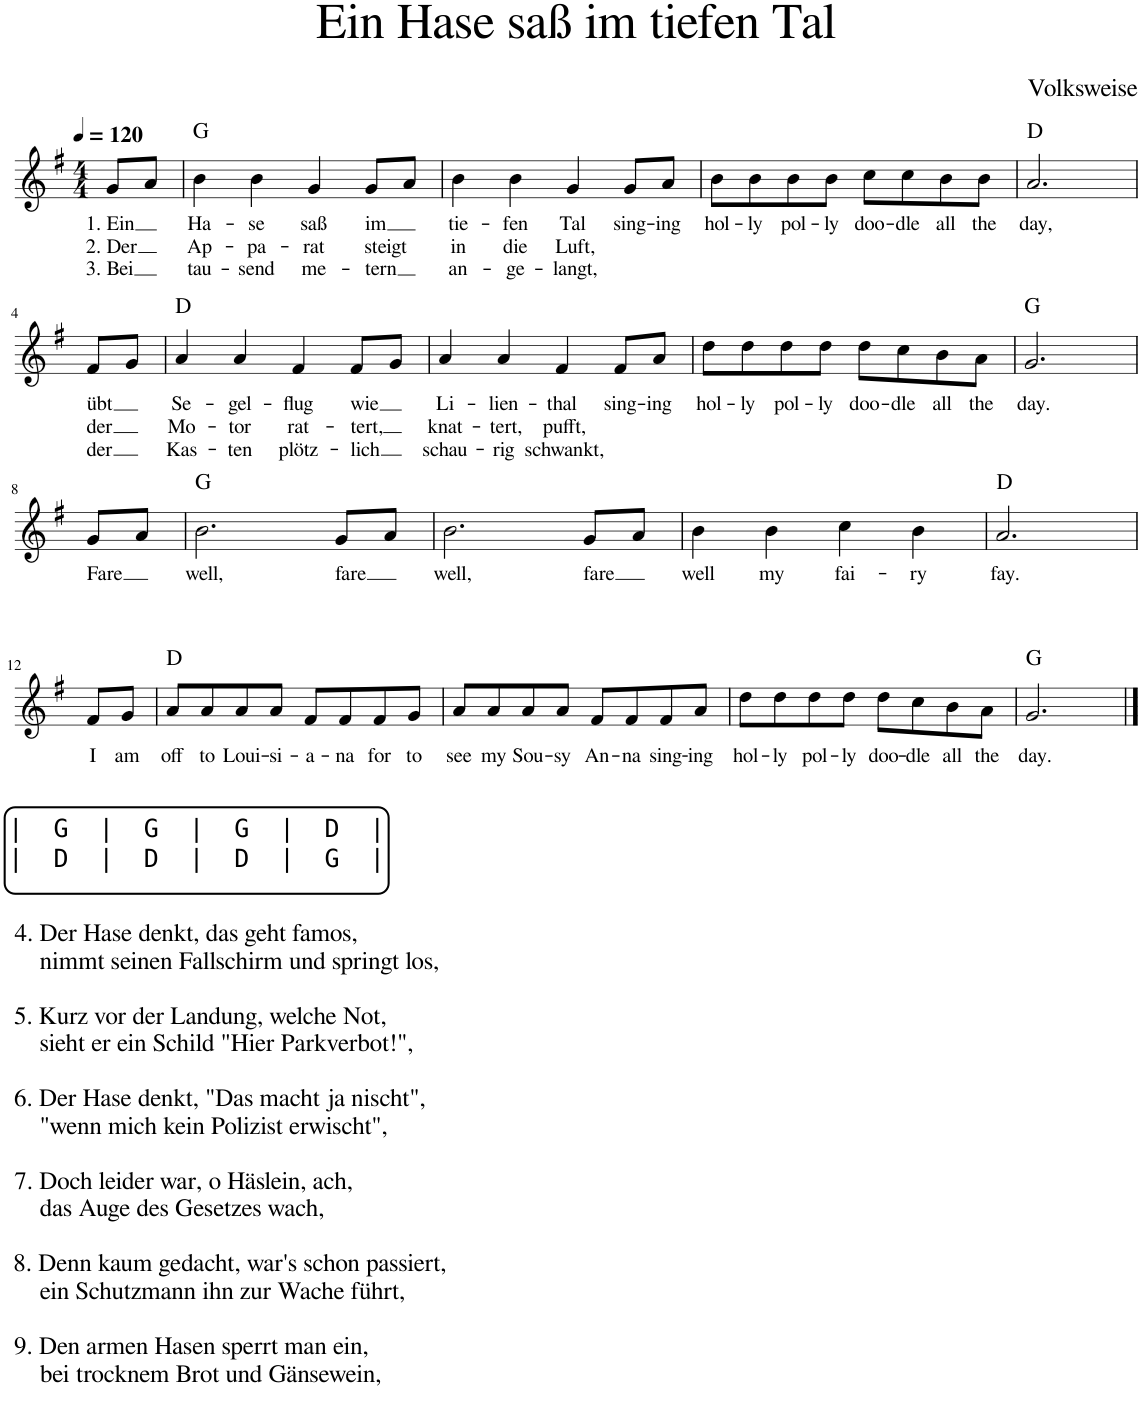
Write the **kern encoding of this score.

**kern	**text	**text	**text	**harte
*part1	*part1	*part1	*part1	*part1
*staff1	*staff1	*staff1	*staff1	*
*I"Klassische Gitarre	*	*	*	*
*I'Git.	*	*	*	*
*clefG2	*	*	*	*
*k[f#]	*	*	*	*
*M4/4	*	*	*	*
*MM120	*	*	*	*
=	=	=	=	=
!	!LO:LY:b	!LO:LY:b	!LO:LY:b	!
8g/L	1. Ein	2. Der	3. Bei	.
8a/J	.	.	.	.
=1	=1	=1	=1	=1
!	!LO:LY:b	!LO:LY:b	!LO:LY:b	!
4b\	Ha-	Ap-	tau-	G:maj
!	!LO:LY:b	!LO:LY:b	!LO:LY:b	!
4b\	-se	-pa-	-send	.
!	!LO:LY:b	!LO:LY:b	!LO:LY:b	!
4g/	saß	-rat	me-	.
!	!LO:LY:b	!LO:LY:b	!LO:LY:b	!
8g/L	im	steigt	-tern	.
8a/J	.	.	.	.
=2	=2	=2	=2	=2
!	!LO:LY:b	!LO:LY:b	!LO:LY:b	!
4b\	tie-	in	an-	.
!	!LO:LY:b	!LO:LY:b	!LO:LY:b	!
4b\	-fen	die	-ge-	.
!	!LO:LY:b	!LO:LY:b	!LO:LY:b	!
4g/	Tal	Luft,	-langt,	.
!	!LO:LY:b	!	!	!
8g/L	sing-	.	.	.
!	!LO:LY:b	!	!	!
8a/J	-ing	.	.	.
=3	=3	=3	=3	=3
!	!LO:LY:b	!	!	!
8b\L	hol-	.	.	.
!	!LO:LY:b	!	!	!
8b\	-ly	.	.	.
!	!LO:LY:b	!	!	!
8b\	pol-	.	.	.
!	!LO:LY:b	!	!	!
8b\J	-ly	.	.	.
!	!LO:LY:b	!	!	!
8cc\L	doo-	.	.	.
!	!LO:LY:b	!	!	!
8cc\	-dle	.	.	.
!	!LO:LY:b	!	!	!
8b\	all	.	.	.
!	!LO:LY:b	!	!	!
8b\J	the	.	.	.
=3X1	=3X1	=3X1	=3X1	=3X1
!	!LO:LY:b	!	!	!
2.a/	day,	.	.	D:maj
!!LO:LB:g=z
=4	=4	=4	=4	=4
!	!LO:LY:b	!LO:LY:b	!LO:LY:b	!
8f#/L	übt	der	der	.
8g/J	.	.	.	.
=5	=5	=5	=5	=5
!	!LO:LY:b	!LO:LY:b	!LO:LY:b	!
4a/	Se-	Mo-	Kas-	D:maj
!	!LO:LY:b	!LO:LY:b	!LO:LY:b	!
4a/	-gel-	-tor	-ten	.
!	!LO:LY:b	!LO:LY:b	!LO:LY:b	!
4f#/	-flug	rat-	plötz-	.
!	!LO:LY:b	!LO:LY:b	!LO:LY:b	!
8f#/L	wie	-tert,	-lich	.
8g/J	.	.	.	.
=6	=6	=6	=6	=6
!	!LO:LY:b	!LO:LY:b	!LO:LY:b	!
4a/	Li-	knat-	schau-	.
!	!LO:LY:b	!LO:LY:b	!LO:LY:b	!
4a/	-lien-	-tert,	-rig	.
!	!LO:LY:b	!LO:LY:b	!LO:LY:b	!
4f#/	-thal	pufft,	schwankt,	.
!	!LO:LY:b	!	!	!
8f#/L	sing-	.	.	.
!	!LO:LY:b	!	!	!
8a/J	-ing	.	.	.
=7	=7	=7	=7	=7
!	!LO:LY:b	!	!	!
8dd\L	hol-	.	.	.
!	!LO:LY:b	!	!	!
8dd\	-ly	.	.	.
!	!LO:LY:b	!	!	!
8dd\	pol-	.	.	.
!	!LO:LY:b	!	!	!
8dd\J	-ly	.	.	.
!	!LO:LY:b	!	!	!
8dd\L	doo-	.	.	.
!	!LO:LY:b	!	!	!
8cc\	-dle	.	.	.
!	!LO:LY:b	!	!	!
8b\	all	.	.	.
!	!LO:LY:b	!	!	!
8a\J	the	.	.	.
=7X2	=7X2	=7X2	=7X2	=7X2
!	!LO:LY:b	!	!	!
2.g/	day.	.	.	G:maj
!!LO:LB:g=z
=8	=8	=8	=8	=8
!	!LO:LY:b	!	!	!
8g/L	Fare	.	.	.
8a/J	.	.	.	.
=9	=9	=9	=9	=9
!	!LO:LY:b	!	!	!
2.b\	well,	.	.	G:maj
!	!LO:LY:b	!	!	!
8g/L	fare	.	.	.
8a/J	.	.	.	.
=10	=10	=10	=10	=10
!	!LO:LY:b	!	!	!
2.b\	well,	.	.	.
!	!LO:LY:b	!	!	!
8g/L	fare	.	.	.
8a/J	.	.	.	.
=11	=11	=11	=11	=11
!	!LO:LY:b	!	!	!
4b\	well	.	.	.
!	!LO:LY:b	!	!	!
4b\	my	.	.	.
!	!LO:LY:b	!	!	!
4cc\	fai-	.	.	.
!	!LO:LY:b	!	!	!
4b\	-ry	.	.	.
=11X3	=11X3	=11X3	=11X3	=11X3
!	!LO:LY:b	!	!	!
2.a/	fay.	.	.	D:maj
!!LO:LB:g=z
=12	=12	=12	=12	=12
!LO:TX:b:t=4. Der Hase denkt, das geht famos,	!	!	!	!
!LO:TX:b:t=nimmt seinen Fallschirm und springt los,	!	!	!	!
!LO:TX:b:t=5. Kurz vor der Landung, welche Not,	!	!	!	!
!LO:TX:b:t=sieht er ein Schild "Hier Parkverbot!",	!	!	!	!
!LO:TX:b:t=6. Der Hase denkt, "Das macht ja nischt",	!	!	!	!
!LO:TX:b:t="wenn mich kein Polizist erwischt",	!	!	!	!
!LO:TX:b:t=7. Doch leider war, o Häslein, ach,	!	!	!	!
!LO:TX:b:t=das Auge des Gesetzes wach,	!	!	!	!
!LO:TX:b:t=8. Denn kaum gedacht, war's schon passiert,	!	!	!	!
!LO:TX:b:t=ein Schutzmann ihn zur Wache führt,	!	!	!	!
!LO:TX:b:t=9. Den armen Hasen sperrt man ein,	!	!	!	!
!LO:TX:b:t=bei trocknem Brot und Gänsewein,	!	!	!	!
!LO:TX:b:t=|  G  |  G  |  G  |  D  |	!	!	!	!
!LO:TX:b:t=|  D  |  D  |  D  |  G  |	!	!	!	!
!	!LO:LY:b	!	!	!
8f#/L	I	.	.	.
!	!LO:LY:b	!	!	!
8g/J	am	.	.	.
=13	=13	=13	=13	=13
!	!LO:LY:b	!	!	!
8a/L	off	.	.	D:maj
!	!LO:LY:b	!	!	!
8a/	to	.	.	.
!	!LO:LY:b	!	!	!
8a/	Loui-	.	.	.
!	!LO:LY:b	!	!	!
8a/J	-si-	.	.	.
!	!LO:LY:b	!	!	!
8f#/L	a-	.	.	.
!	!LO:LY:b	!	!	!
8f#/	-na	.	.	.
!	!LO:LY:b	!	!	!
8f#/	for	.	.	.
!	!LO:LY:b	!	!	!
8g/J	to	.	.	.
=14	=14	=14	=14	=14
!	!LO:LY:b	!	!	!
8a/L	see	.	.	.
!	!LO:LY:b	!	!	!
8a/	my	.	.	.
!	!LO:LY:b	!	!	!
8a/	Sou-	.	.	.
!	!LO:LY:b	!	!	!
8a/J	-sy	.	.	.
!	!LO:LY:b	!	!	!
8f#/L	An-	.	.	.
!	!LO:LY:b	!	!	!
8f#/	-na	.	.	.
!	!LO:LY:b	!	!	!
8f#/	sing-	.	.	.
!	!LO:LY:b	!	!	!
8a/J	-ing	.	.	.
=15	=15	=15	=15	=15
!	!LO:LY:b	!	!	!
8dd\L	hol-	.	.	.
!	!LO:LY:b	!	!	!
8dd\	-ly	.	.	.
!	!LO:LY:b	!	!	!
8dd\	pol-	.	.	.
!	!LO:LY:b	!	!	!
8dd\J	-ly	.	.	.
!	!LO:LY:b	!	!	!
8dd\L	doo-	.	.	.
!	!LO:LY:b	!	!	!
8cc\	-dle	.	.	.
!	!LO:LY:b	!	!	!
8b\	all	.	.	.
!	!LO:LY:b	!	!	!
8a\J	the	.	.	.
=16	=16	=16	=16	=16
!	!LO:LY:b	!	!	!
2.g/	day.	.	.	G:maj
==	==	==	==	==
*-	*-	*-	*-	*-
